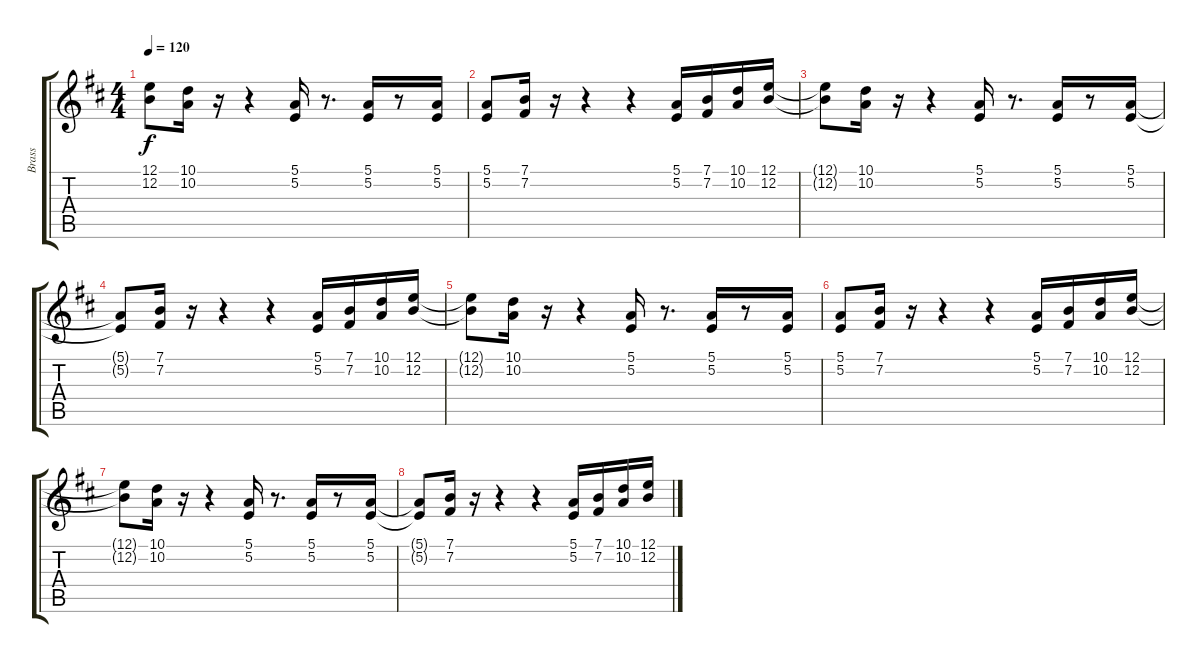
\track ("Brass" "Brass") {instrument brasssection}
\staff {score tabs}
\tuning (E4 B3 G3 D3 A2 E2) {hide}
\ts (4 4)
\tempo 120
\clef g2
\ks d
(12.1{t} 12.2{t}).8{dy f} (10.1 10.2).16 r.16 r.4 (5.1 5.2).16 r.8{d} (5.1 5.2).16 r.8 (5.1 5.2).16 |
(5.1 5.2).8 (7.1 7.2).16 r.16 r.4 r.4 (5.1 5.2).16 (7.1 7.2).16 (10.1 10.2).16 (12.1 12.2).16 |
(12.1{t} 12.2{t}).8 (10.1 10.2).16 r.16 r.4 (5.1 5.2).16 r.8{d} (5.1 5.2).16 r.8 (5.1 5.2).16 |
(5.1{t} 5.2{t}).8 (7.1 7.2).16 r.16 r.4 r.4 (5.1 5.2).16 (7.1 7.2).16 (10.1 10.2).16 (12.1 12.2).16 |
(12.1{t} 12.2{t}).8 (10.1 10.2).16 r.16 r.4 (5.1 5.2).16 r.8{d} (5.1 5.2).16 r.8 (5.1 5.2).16 |
(5.1 5.2).8 (7.1 7.2).16 r.16 r.4 r.4 (5.1 5.2).16 (7.1 7.2).16 (10.1 10.2).16 (12.1 12.2).16 |
(12.1{t} 12.2{t}).8 (10.1 10.2).16 r.16 r.4 (5.1 5.2).16 r.8{d} (5.1 5.2).16 r.8 (5.1 5.2).16 |
(5.1{t} 5.2{t}).8 (7.1 7.2).16 r.16 r.4 r.4 (5.1 5.2).16 (7.1 7.2).16 (10.1 10.2).16 (12.1 12.2).16
